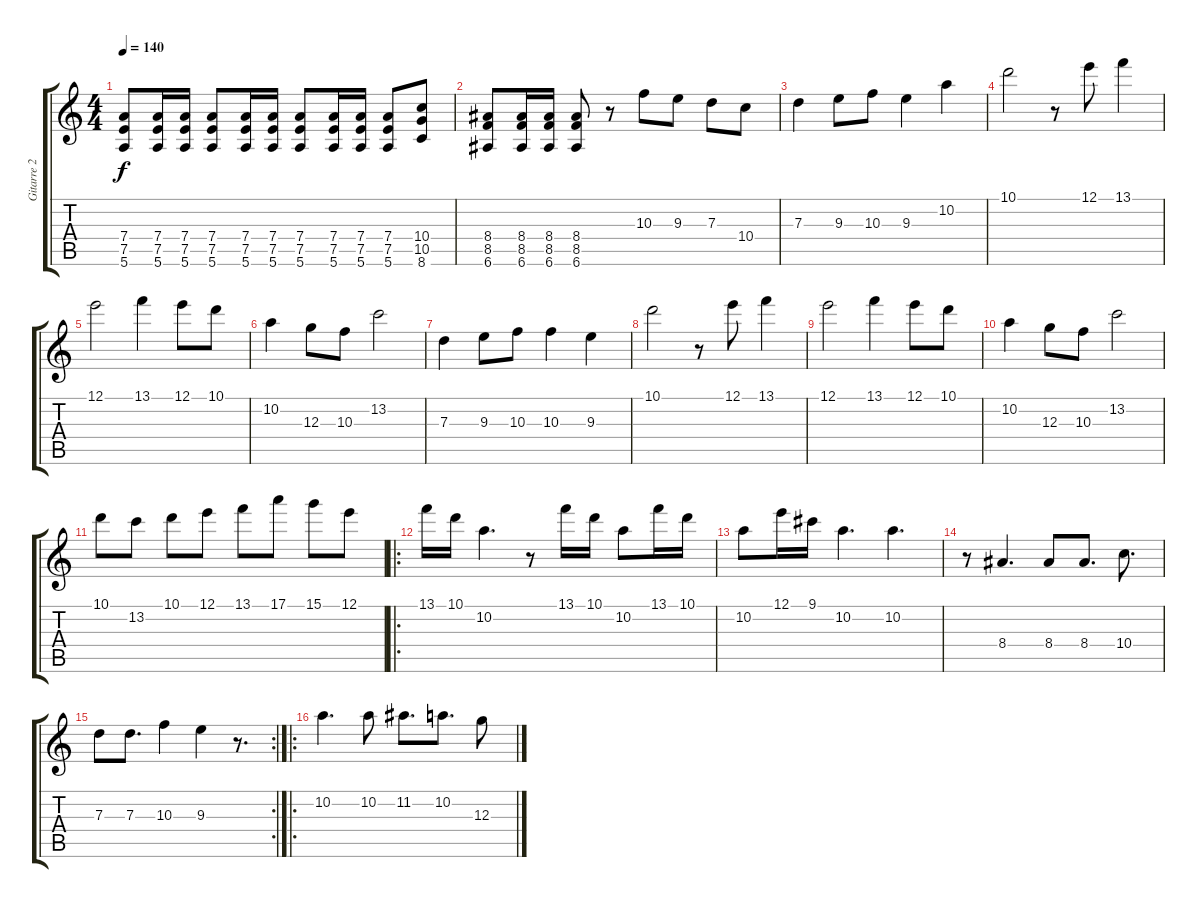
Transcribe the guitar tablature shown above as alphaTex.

\track ("Gitarre 2" "Gitarre 2") {instrument distortionguitar}
\staff {score tabs}
\tuning (E4 B3 G3 D3 A2 E2) {hide}
\ts (4 4)
\tempo 140
\clef g2
\ks c
(7.4 7.5 5.6).8{dy f} (7.4 7.5 5.6).16 (7.4 7.5 5.6).16 (7.4 7.5 5.6).8 (7.4 7.5 5.6).16 (7.4 7.5 5.6).16 (7.4 7.5 5.6).8 (7.4 7.5 5.6).16 (7.4 7.5 5.6).16 (7.4 7.5 5.6).8 (10.4 10.5 8.6).8 |
(8.4 8.5 6.6).8 (8.4 8.5 6.6).16 (8.4 8.5 6.6).16 (8.4 8.5 6.6).8 r.8 10.3.8 9.3.8 7.3.8 10.4.8 |
7.3.4 9.3.8 10.3.8 9.3.4 10.2.4 |
10.1.2 r.8 12.1.8 13.1.4 |
12.1.2 13.1.4 12.1.8 10.1.8 |
10.2.4 12.3.8 10.3.8 13.2.2 |
7.3.4 9.3.8 10.3.8 10.3.4 9.3.4 |
10.1.2 r.8 12.1.8 13.1.4 |
12.1.2 13.1.4 12.1.8 10.1.8 |
10.2.4 12.3.8 10.3.8 13.2.2 |
10.1.8 13.2.8 10.1.8 12.1.8 13.1.8 17.1.8 15.1.8 12.1.8 |
\ro
13.1.16 10.1.16 10.2.4{d} r.8 13.1.16 10.1.16 10.2.8 13.1.16 10.1.16 |
10.2.8 12.1.16 9.1.16 10.2.4{d} 10.2.4{d} |
r.8 8.4.4{d} 8.4.8 8.4.8{d} 10.4.8{d} |
\rc 2
7.3.8 7.3.8{d} 10.3.4 9.3.4 r.8{d} |
\ro
10.2.4{d} 10.2.8 11.2.8{d} 10.2.8{d} 12.3.8
